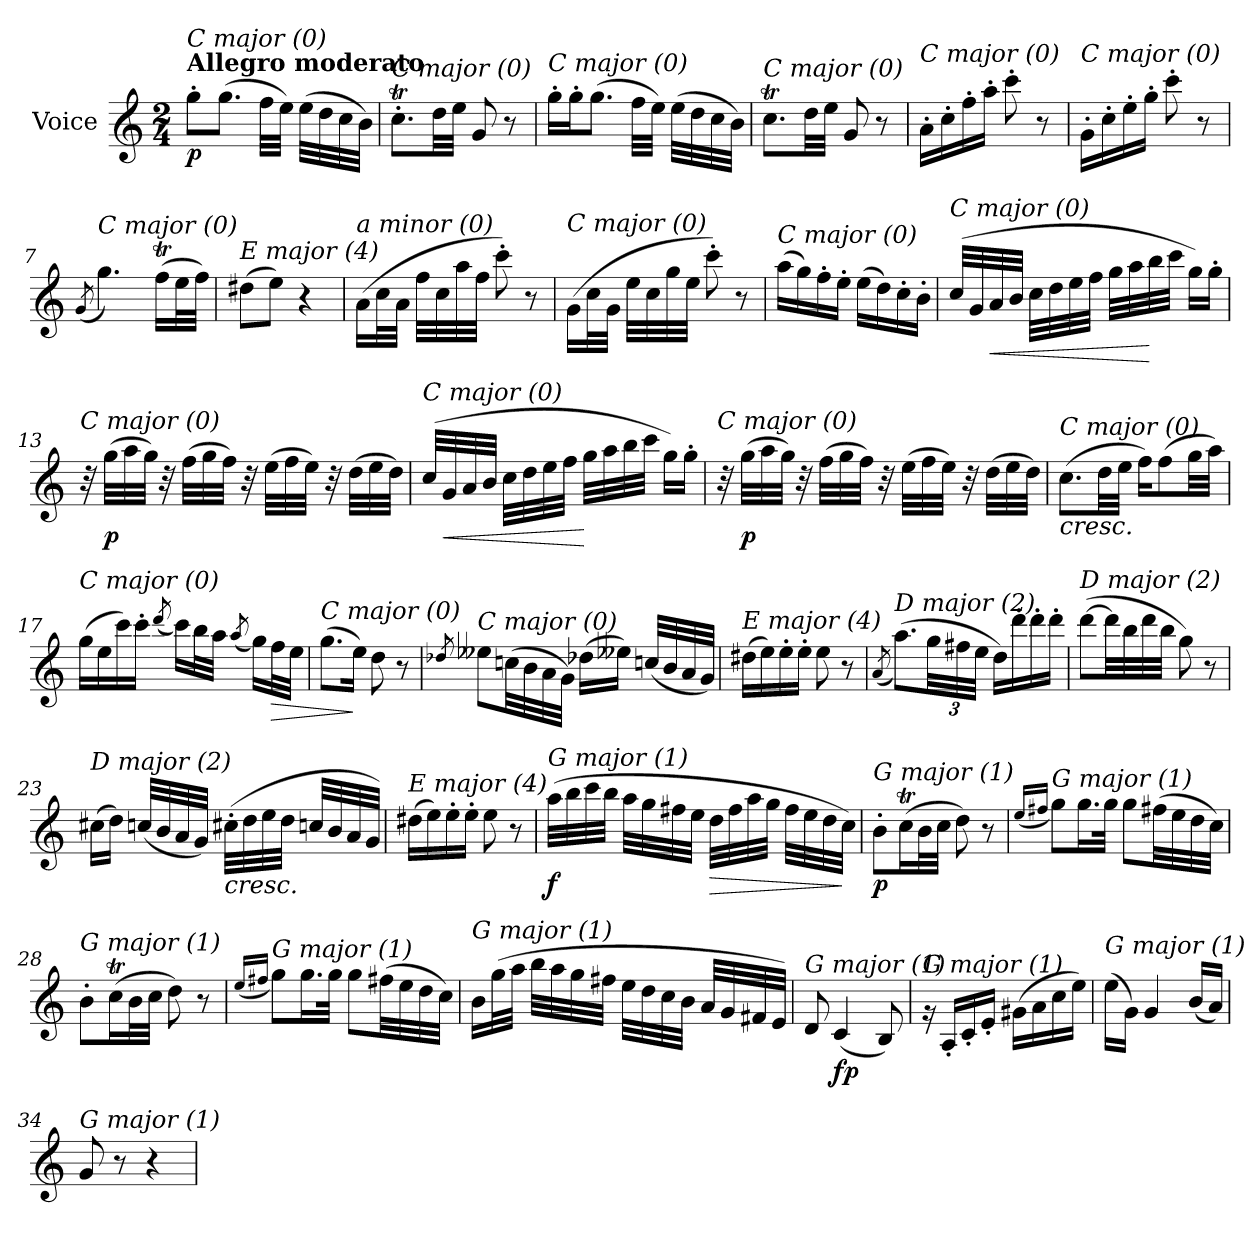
**kern	**dynam
*part1	*part1
*staff1	*staff1
*I"Voice	*
*I'V	*
*clefG2	*
*k[]	*
*M2/4	*
*MM80	*
=1	=1
!LO:TX:a:B:t=Allegro moderato	!
!LO:TX:i:t=C major (0)	!
!	!LO:DY:b
8gg'\L	p
(>8.gg\J	.
32ff\LLL	.
32ee\JJJ)	.
(>32ee\LLL	.
32dd\	.
32cc\	.
32b\JJJ)	.
=2	=2
!LO:TX:i:t=C major (0)	!
8.ccT'\L	.
32dd\LL	.
32ee\JJJ	.
8g/	.
8r	.
=3	=3
!LO:TX:i:t=C major (0)	!
16gg'\LL	.
16gg'\J	.
(>8.gg\J	.
32ff\LLL	.
32ee\JJJ)	.
(>32ee\LLL	.
32dd\	.
32cc\	.
32b\JJJ)	.
=4	=4
!LO:TX:i:t=C major (0)	!
8.ccT\L	.
32dd\LL	.
32ee\JJJ	.
8g/	.
8r	.
=5	=5
!LO:TX:i:t=C major (0)	!
16a'\LL	.
16cc'\	.
16ff'\	.
16aa'\JJ	.
8ccc'\	.
8r	.
!!LO:LB:g=z
=6	=6
!LO:TX:i:t=C major (0)	!
16g'\LL	.
16cc'\	.
16ee'\	.
16gg'\JJ	.
8ccc'\	.
8r	.
=7	=7
(>8qg/	.
!LO:TX:i:t=C major (0)	!
4.gg\)	.
(>16ffT\LL	.
32ee\L	.
32ff\JJJ)	.
=8	=8
!LO:TX:i:t=E major (4)	!
(>8dd#X\L	.
8ee\J)	.
4r	.
=9	=9
!LO:TX:i:t=a minor (0)	!
(>16a\LL	.
32cc\L	.
32a\JJJ	.
32ff\LLL	.
32cc\	.
32aa\	.
32ff\JJJ	.
8ccc'\)	.
8r	.
=10	=10
!LO:TX:i:t=C major (0)	!
(>16g\LL	.
32cc\L	.
32g\JJJ	.
32ee\LLL	.
32cc\	.
32gg\	.
32ee\JJJ	.
8ccc'\)	.
8r	.
=11	=11
!LO:TX:i:t=C major (0)	!
(>16aa\LL	.
16gg\)	.
16ff'\	.
16ee'\JJ	.
(>16ee\LL	.
16dd\)	.
16cc'\	.
16b'\JJ	.
!!LO:LB:g=z
=12	=12
!LO:TX:i:t=C major (0)	!
(>32cc/LLL	.
32g/	.
!	!LO:HP:b
32a/	<
32b/JJJ	.
32cc\LLL	.
32dd\	.
32ee\	.
32ff\JJJ	.
32gg\LLL	.
32aa\	.
32bb\	[
32ccc\JJJ	.
16gg\LL)	.
16gg'\JJ	.
=13	=13
!LO:TX:i:t=C major (0)	!
32r	.
!	!LO:DY:b
(>32gg\LLL	p
32aa\	.
32gg\JJJ)	.
32r	.
(>32ff\LLL	.
32gg\	.
32ff\JJJ)	.
32r	.
(>32ee\LLL	.
32ff\	.
32ee\JJJ)	.
32r	.
(>32dd\LLL	.
32ee\	.
32dd\JJJ)	.
=14	=14
!LO:TX:i:t=C major (0)	!
(>32cc/LLL	.
!	!LO:HP:b
32g/	<
32a/	.
32b/JJJ	.
32cc\LLL	.
32dd\	.
32ee\	.
32ff\JJJ	.
32gg\LLL	[
32aa\	.
32bb\	.
32ccc\JJJ	.
16gg\LL)	.
16gg'\JJ	.
!!LO:LB:g=z
=15	=15
!LO:TX:i:t=C major (0)	!
32r	.
!	!LO:DY:b
(>32gg\LLL	p
32aa\	.
32gg\JJJ)	.
32r	.
(>32ff\LLL	.
32gg\	.
32ff\JJJ)	.
32r	.
(>32ee\LLL	.
32ff\	.
32ee\JJJ)	.
32r	.
(>32dd\LLL	.
32ee\	.
32dd\JJJ)	.
=16	=16
!LO:TX:b:i:t=cresc.	!
!LO:TX:i:t=C major (0)	!
(>8.cc\L	.
32dd\LL	.
32ee\JJJ	.
16ff\KL)	.
(>8ff\	.
32gg\LL	.
32aa\JJJ)	.
=17	=17
!LO:TX:i:t=C major (0)	!
(>16gg\LL	.
16ee\	.
16ccc\)	.
16ccc'\JJ	.
(<8qddd/	.
16ccc\LL)	.
32bb\L	.
32aa\JJJ	.
(<8qaa/	.
16gg\LL)	.
!	!LO:HP:b
32ff\L	>
32ee\JJJ	.
=18	=18
!LO:TX:i:t=C major (0)	!
(>8.gg\L	.
16ee\Jk)	]
8dd\	.
8r	.
!!LO:LB:g=z
=19	=19
8qdd-Xi/	.
!LO:TX:i:t=C major (0)	!
8ee--Xi\L	.
(>32ccn\LL	.
32b\	.
32a\	.
32g\JJJ)	.
(>16dd-Xi\LL	.
16ee--Xi\JJ)	.
(<32ccn/LLL	.
32b/	.
32a/	.
32g/JJJ)	.
=20	=20
!LO:TX:i:t=E major (4)	!
(>16dd#X\LL	.
16ee\)	.
16ee'\	.
16ee'\JJ	.
8ee\	.
8r	.
=21	=21
(>8qa/	.
!LO:TX:i:t=D major (2)	!
(>8.aa\L)	.
*Xbrackettup	*
48gg\LL	.
48ff#X\	.
48ee\JJJ	.
16dd\LL)	.
16ddd'\	.
16ddd'\	.
16ddd'\JJ	.
=22	=22
!LO:TX:i:t=D major (2)	!
(>[8ddd\L	.
32ddd\LL]	.
32bb\	.
32ddd\	.
32bb\JJJ	.
8gg\)	.
8r	.
!!LO:LB:g=z
=23	=23
!LO:TX:i:t=D major (2)	!
(>16cc#X\LL	.
16dd\JJ)	.
(<32ccn/LLL	.
32b/	.
32a/	.
32g/JJJ)	.
!LO:TX:b:i:t=cresc.	!
(>32cc#X'\LLL	.
32dd\	.
32ee\	.
32dd\JJJ	.
32ccn/LLL	.
32b/	.
32a/	.
32g/JJJ)	.
=24	=24
!LO:TX:i:t=E major (4)	!
(>16dd#X\LL	.
16ee\)	.
16ee'\	.
16ee'\JJ	.
8ee\	.
8r	.
=25	=25
!LO:TX:i:t=G major (1)	!
!	!LO:DY:b
(>32aa\LLL	f
32bb\	.
32ccc\	.
32bb\JJJ	.
32aa\LLL	.
32gg\	.
32ff#X\	.
32ee\JJJ	.
!	!LO:HP:b
32dd\LLL	>
32ff#\	.
32aa\	.
32gg\JJJ	.
32ff#\LLL	.
32ee\	.
32dd\	.
32cc\JJJ)	]
!!LO:LB:g=z
=26	=26
!LO:TX:i:t=G major (1)	!
!	!LO:DY:b
8b'\L	p
(>16ccT\L	.
32b\L	.
32cc\JJJ	.
8dd\)	.
8r	.
=27	=27
(<16qee/LL	.
16qff#X/JJ	.
!LO:TX:i:t=G major (1)	!
8gg\L)	.
16.gg\L	.
32gg\JJk	.
8gg\L	.
(>32ff#X\LL	.
32ee\	.
32dd\	.
32cc\JJJ)	.
=28	=28
!LO:TX:i:t=G major (1)	!
8b'\L	.
(>16ccT\L	.
32b\L	.
32cc\JJJ	.
8dd\)	.
8r	.
=29	=29
(<16qee/LL	.
16qff#X/JJ	.
!LO:TX:i:t=G major (1)	!
8gg\L)	.
16.gg\L	.
32gg\JJk	.
8gg\L	.
(>32ff#X\LL	.
32ee\	.
32dd\	.
32cc\JJJ)	.
!!LO:LB:g=z
=30	=30
!LO:TX:i:t=G major (1)	!
16b\LL	.
(>32gg\L	.
32aa\JJJ	.
32bb\LLL	.
32aa\	.
32gg\	.
32ff#X\JJJ	.
32ee\LLL	.
32dd\	.
32cc\	.
32b\JJJ	.
32a/LLL	.
32g/	.
32f#X/	.
32e/JJJ)	.
=31	=31
!LO:TX:i:t=G major (1)	!
8d/	.
!	!LO:DY:b
(<4c/	fp
8B/)	.
=32	=32
!LO:TX:i:t=G major (1)	!
16rg	.
16A'/LL	.
16c'/	.
16e'/JJ	.
(>16g#X\LL	.
16a\	.
16cc\	.
16ee\JJ)	.
=33	=33
!LO:TX:i:t=G major (1)	!
(>16ee\LL	.
16g\JJ)	.
4g/	.
(<16b/LL	.
16a/JJ)	.
=34	=34
!LO:TX:i:t=G major (1)	!
8g/	.
8r	.
4r	.
=	=
*-	*-
